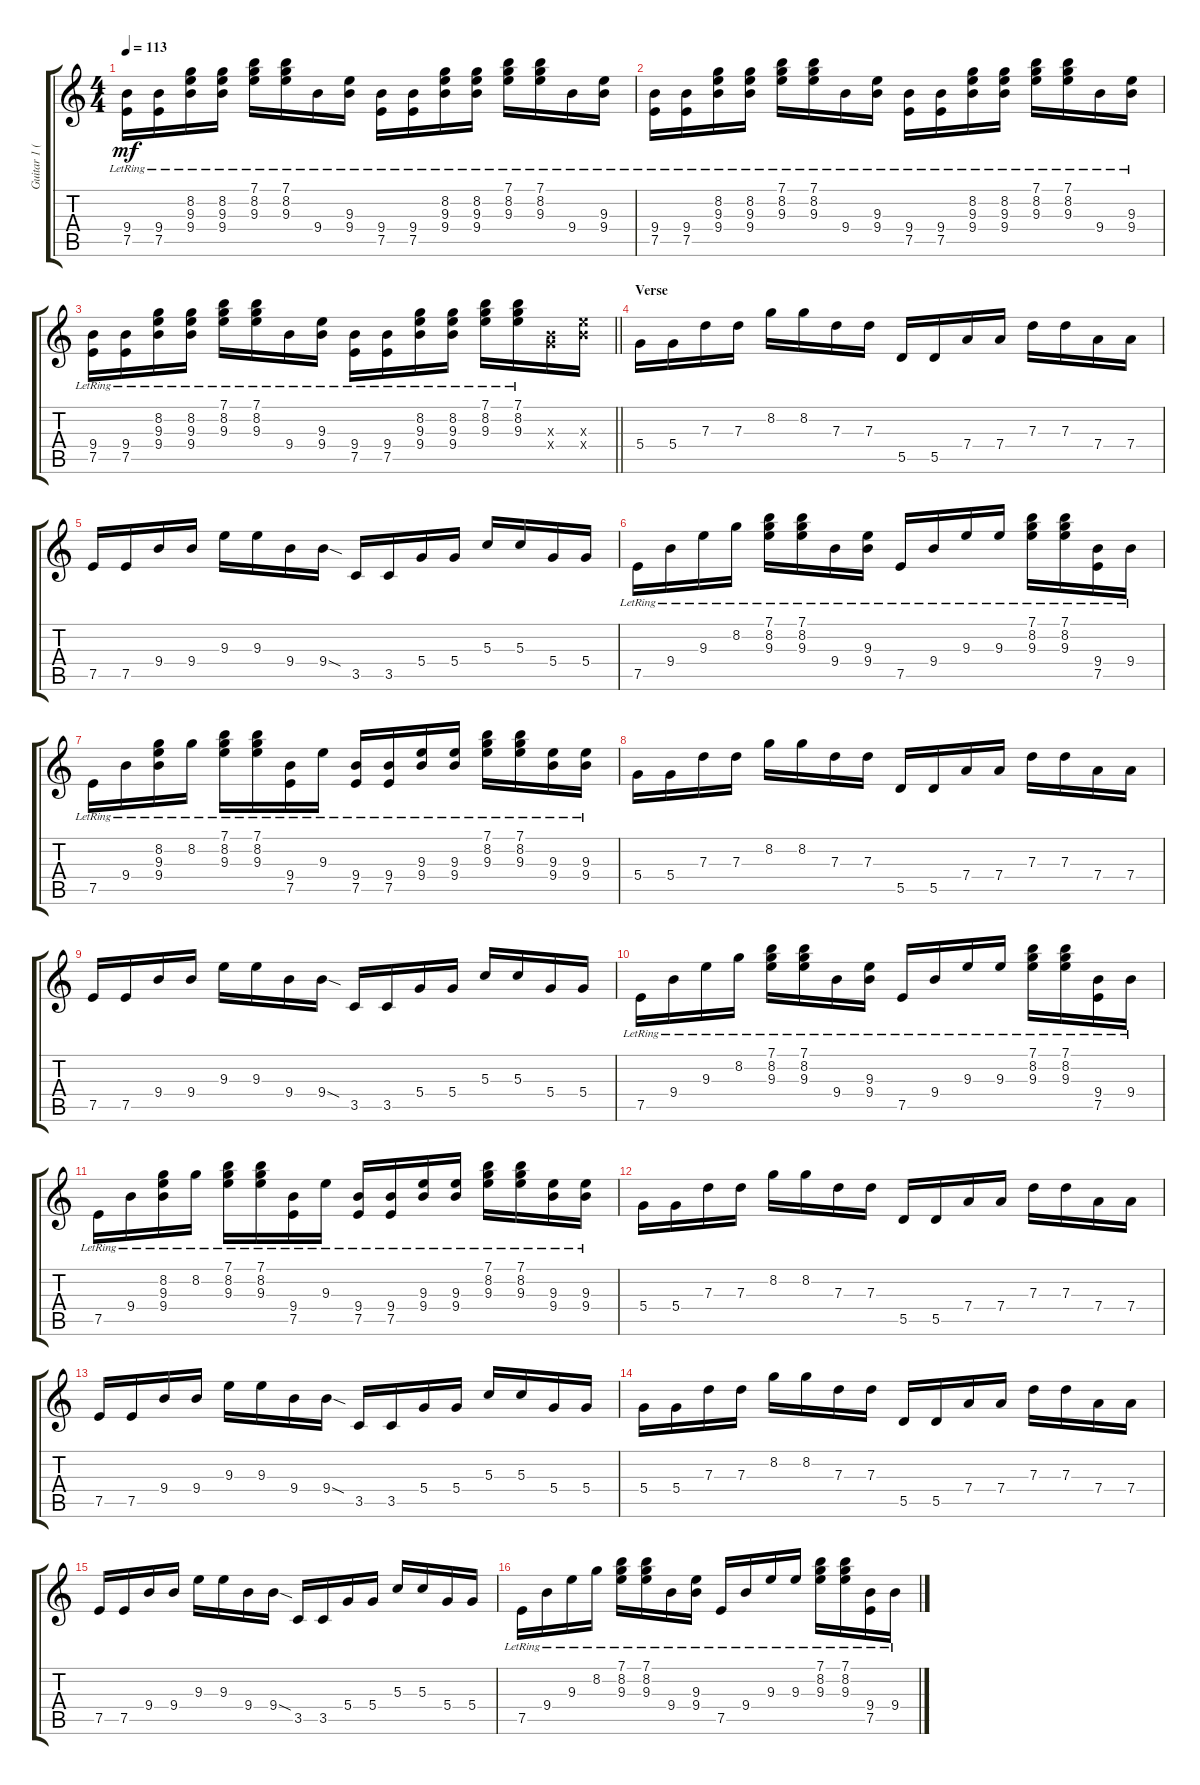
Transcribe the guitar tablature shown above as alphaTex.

\track ("Guitar 1 (Clean)" "Guitar 1 (") {instrument electricguitarclean}
\staff {score tabs}
\tuning (E4 B3 G3 D3 A2 E2) {hide}
\ts (4 4)
\tempo 113
\clef g2
\ks c
(9.4{lr} 7.5{lr}).16{dy mf} (9.4{lr} 7.5{lr}).16 (8.2{lr} 9.3{lr} 9.4{lr}).16 (8.2{lr} 9.3{lr} 9.4{lr}).16 (7.1{lr} 8.2{lr} 9.3{lr}).16 (7.1{lr} 8.2{lr} 9.3{lr}).16 9.4{lr}.16 (9.3{lr} 9.4{lr}).16 (9.4{lr} 7.5{lr}).16 (9.4{lr} 7.5{lr}).16 (8.2{lr} 9.3{lr} 9.4{lr}).16 (8.2{lr} 9.3{lr} 9.4{lr}).16 (7.1{lr} 8.2{lr} 9.3{lr}).16 (7.1{lr} 8.2{lr} 9.3{lr}).16 9.4{lr}.16 (9.3{lr} 9.4{lr}).16 |
(9.4{lr} 7.5{lr}).16 (9.4{lr} 7.5{lr}).16 (8.2{lr} 9.3{lr} 9.4{lr}).16 (8.2{lr} 9.3{lr} 9.4{lr}).16 (7.1{lr} 8.2{lr} 9.3{lr}).16 (7.1{lr} 8.2{lr} 9.3{lr}).16 9.4{lr}.16 (9.3{lr} 9.4{lr}).16 (9.4{lr} 7.5{lr}).16 (9.4{lr} 7.5{lr}).16 (8.2{lr} 9.3{lr} 9.4{lr}).16 (8.2{lr} 9.3{lr} 9.4{lr}).16 (7.1{lr} 8.2{lr} 9.3{lr}).16 (7.1{lr} 8.2{lr} 9.3{lr}).16 9.4{lr}.16 (9.3{lr} 9.4{lr}).16 |
\barLineRight lightlight
(9.4{lr} 7.5{lr}).16 (9.4{lr} 7.5{lr}).16 (8.2{lr} 9.3{lr} 9.4{lr}).16 (8.2{lr} 9.3{lr} 9.4{lr}).16 (7.1{lr} 8.2{lr} 9.3{lr}).16 (7.1{lr} 8.2{lr} 9.3{lr}).16 9.4{lr}.16 (9.3{lr} 9.4{lr}).16 (9.4{lr} 7.5{lr}).16 (9.4{lr} 7.5{lr}).16 (8.2{lr} 9.3{lr} 9.4{lr}).16 (8.2{lr} 9.3{lr} 9.4{lr}).16 (7.1{lr} 8.2{lr} 9.3{lr}).16 (7.1{lr} 8.2{lr} 9.3{lr}).16 (0.3{x} 9.4{x}).16 (9.3{x} 9.4{x}).16 |
\section ("" "Verse")
5.4.16 5.4.16 7.3.16 7.3.16 8.2.16 8.2.16 7.3.16 7.3.16 5.5.16 5.5.16 7.4.16 7.4.16 7.3.16 7.3.16 7.4.16 7.4.16 |
7.5.16 7.5.16 9.4.16 9.4.16 9.3.16 9.3.16 9.4.16 9.4{sod}.16 3.5.16 3.5.16 5.4.16 5.4.16 5.3.16 5.3.16 5.4.16 5.4.16 |
7.5{lr}.16 9.4{lr}.16 9.3{lr}.16 8.2{lr}.16 (7.1{lr} 8.2{lr} 9.3{lr}).16 (7.1{lr} 8.2{lr} 9.3{lr}).16 9.4{lr}.16 (9.3{lr} 9.4{lr}).16 7.5{lr}.16 9.4{lr}.16 9.3{lr}.16 9.3{lr}.16 (7.1{lr} 8.2{lr} 9.3{lr}).16 (7.1{lr} 8.2{lr} 9.3{lr}).16 (9.4{lr} 7.5{lr}).16 9.4{lr}.16 |
7.5{lr}.16 9.4{lr}.16 (8.2{lr} 9.3{lr} 9.4{lr}).16 8.2{lr}.16 (7.1{lr} 8.2{lr} 9.3{lr}).16 (7.1{lr} 8.2{lr} 9.3{lr}).16 (9.4{lr} 7.5{lr}).16 9.3{lr}.16 (9.4{lr} 7.5{lr}).16 (9.4{lr} 7.5{lr}).16 (9.3{lr} 9.4{lr}).16 (9.3{lr} 9.4{lr}).16 (7.1{lr} 8.2{lr} 9.3{lr}).16 (7.1{lr} 8.2{lr} 9.3{lr}).16 (9.3{lr} 9.4{lr}).16 (9.3{lr} 9.4{lr}).16 |
5.4.16 5.4.16 7.3.16 7.3.16 8.2.16 8.2.16 7.3.16 7.3.16 5.5.16 5.5.16 7.4.16 7.4.16 7.3.16 7.3.16 7.4.16 7.4.16 |
7.5.16 7.5.16 9.4.16 9.4.16 9.3.16 9.3.16 9.4.16 9.4{sod}.16 3.5.16 3.5.16 5.4.16 5.4.16 5.3.16 5.3.16 5.4.16 5.4.16 |
7.5{lr}.16 9.4{lr}.16 9.3{lr}.16 8.2{lr}.16 (7.1{lr} 8.2{lr} 9.3{lr}).16 (7.1{lr} 8.2{lr} 9.3{lr}).16 9.4{lr}.16 (9.3{lr} 9.4{lr}).16 7.5{lr}.16 9.4{lr}.16 9.3{lr}.16 9.3{lr}.16 (7.1{lr} 8.2{lr} 9.3{lr}).16 (7.1{lr} 8.2{lr} 9.3{lr}).16 (9.4{lr} 7.5{lr}).16 9.4{lr}.16 |
7.5{lr}.16 9.4{lr}.16 (8.2{lr} 9.3{lr} 9.4{lr}).16 8.2{lr}.16 (7.1{lr} 8.2{lr} 9.3{lr}).16 (7.1{lr} 8.2{lr} 9.3{lr}).16 (9.4{lr} 7.5{lr}).16 9.3{lr}.16 (9.4{lr} 7.5{lr}).16 (9.4{lr} 7.5{lr}).16 (9.3{lr} 9.4{lr}).16 (9.3{lr} 9.4{lr}).16 (7.1{lr} 8.2{lr} 9.3{lr}).16 (7.1{lr} 8.2{lr} 9.3{lr}).16 (9.3{lr} 9.4{lr}).16 (9.3{lr} 9.4{lr}).16 |
5.4.16 5.4.16 7.3.16 7.3.16 8.2.16 8.2.16 7.3.16 7.3.16 5.5.16 5.5.16 7.4.16 7.4.16 7.3.16 7.3.16 7.4.16 7.4.16 |
7.5.16 7.5.16 9.4.16 9.4.16 9.3.16 9.3.16 9.4.16 9.4{sod}.16 3.5.16 3.5.16 5.4.16 5.4.16 5.3.16 5.3.16 5.4.16 5.4.16 |
5.4.16 5.4.16 7.3.16 7.3.16 8.2.16 8.2.16 7.3.16 7.3.16 5.5.16 5.5.16 7.4.16 7.4.16 7.3.16 7.3.16 7.4.16 7.4.16 |
7.5.16 7.5.16 9.4.16 9.4.16 9.3.16 9.3.16 9.4.16 9.4{sod}.16 3.5.16 3.5.16 5.4.16 5.4.16 5.3.16 5.3.16 5.4.16 5.4.16 |
7.5{lr}.16 9.4{lr}.16 9.3{lr}.16 8.2{lr}.16 (7.1{lr} 8.2{lr} 9.3{lr}).16 (7.1{lr} 8.2{lr} 9.3{lr}).16 9.4{lr}.16 (9.3{lr} 9.4{lr}).16 7.5{lr}.16 9.4{lr}.16 9.3{lr}.16 9.3{lr}.16 (7.1{lr} 8.2{lr} 9.3{lr}).16 (7.1{lr} 8.2{lr} 9.3{lr}).16 (9.4{lr} 7.5{lr}).16 9.4{lr}.16
